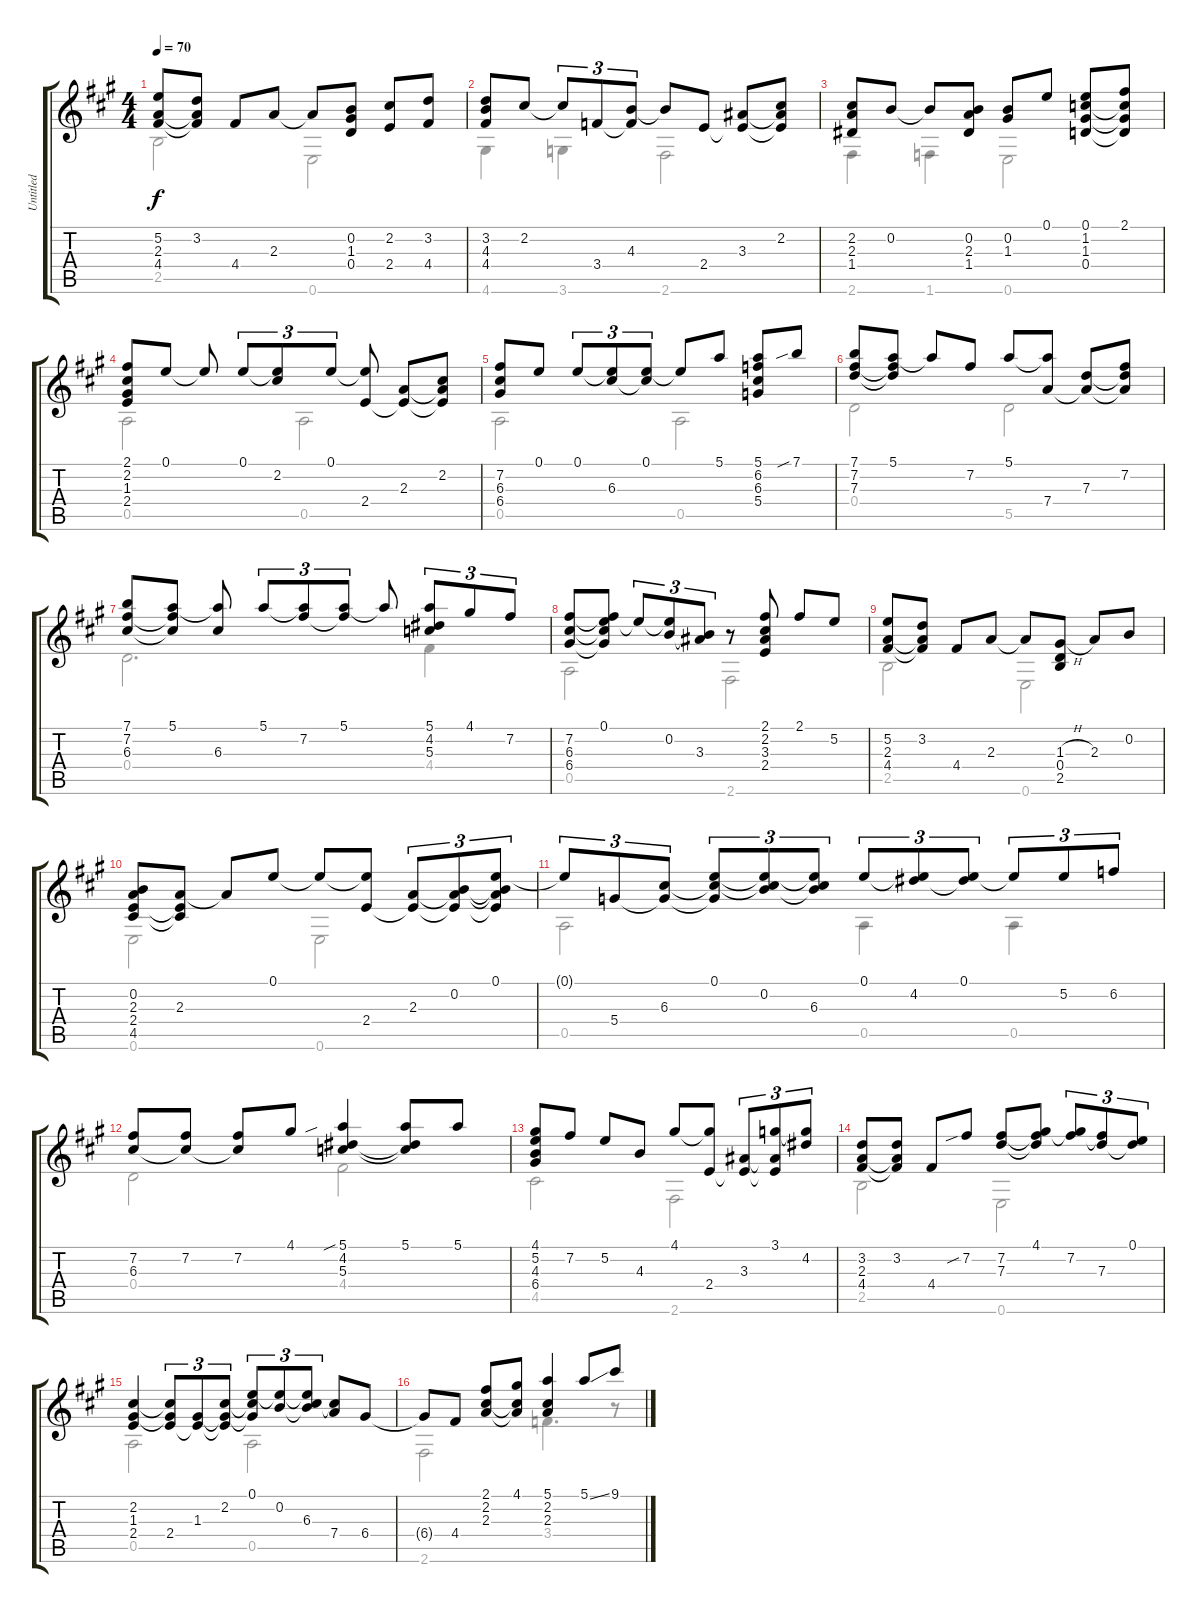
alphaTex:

\track ("Untitled" "Untitled") {instrument acousticguitarsteel}
\staff {score tabs}
\tuning (E4 B3 G3 D3 A2 E2) {hide}
\voice
\ts (4 4)
\tempo 70
\clef g2
\ks a
(5.2 2.3 4.4).8{dy f} (3.2 2.3{t} 4.4{t}).8 4.4.8 2.3.8 2.3{t}.8 (0.2 1.3 0.4).8 (2.2 2.4).8 (3.2 4.4).8 |
(3.2 4.3 4.4).8 2.2.8 2.2{t}.8{tu (3 2)} 3.4.8{tu (3 2)} (4.3 3.4{t}).8{tu (3 2)} 4.3{t}.8 2.4.8 (3.3 2.4{t}).8 (2.2 3.3{t} 2.4{t}).8 |
(2.2 2.3 1.4).8 0.2.8 0.2{t}.8 (0.2 2.3 1.4).8 (0.2 1.3).8 0.1.8 (0.1 1.2 1.3 0.4).8 (2.1 1.2{t} 1.3{t} 0.4{t}).8 |
(2.1 2.2 1.3 2.4).8 0.1.8 0.1{t}.8 0.1.8{tu (3 2)} (0.1{t} 2.2).8{tu (3 2)} 0.1.8{tu (3 2)} (0.1{t} 2.4).8 (2.3 2.4{t}).8 (2.2 2.3{t} 2.4{t}).8 |
(7.2 6.3 6.4).8 0.1.8 0.1.8{tu (3 2)} (0.1{t} 6.3).8{tu (3 2)} (0.1 6.3{t}).8{tu (3 2)} 0.1{t}.8 5.1.8 (5.1 6.2 6.3 5.4).8 7.1{sib}.8 |
(7.1 7.2 7.3).8 (5.1 7.2{t} 7.3{t}).8 5.1{t}.8 7.2.8 5.1.8 (5.1{t} 7.4).8 (7.3 7.4{t}).8 (7.2 7.3{t} 7.4{t}).8 |
(7.1 7.2 6.3).8 (5.1 7.2{t} 6.3{t}).8 (5.1{t} 6.3).8 5.1.8{tu (3 2)} (5.1{t} 7.2).8{tu (3 2)} (5.1 7.2{t}).8{tu (3 2)} 5.1{t}.8 (5.1 4.2 5.3).8{tu (3 2)} 4.1.8{tu (3 2)} 7.2.8{tu (3 2)} |
(7.2 6.3 6.4).8 (0.1 7.2{t} 6.3{t} 6.4{t}).8 0.1{t}.8{tu (3 2)} (0.1{t} 0.2).8{tu (3 2)} (0.2{t} 3.3).8{tu (3 2)} r.8 (2.1 2.2 3.3 2.4).8 2.1.8 5.2.8 |
(5.2 2.3 4.4).8 (3.2 2.3{t} 4.4{t}).8 4.4.8 2.3.8 2.3{t}.8 (1.3{h} 0.4 2.5).8 2.3.8 0.2.8 |
(0.2 2.3 2.4 4.5).8 (2.3 2.4{t} 4.5{t}).8 2.3{t}.8 0.1.8 0.1{t}.8 (0.1{t} 2.4).8 (2.3 2.4{t}).8{tu (3 2)} (0.2 2.3{t} 2.4{t}).8{tu (3 2)} (0.1 0.2{t} 2.3{t} 2.4{t}).8{tu (3 2)} |
0.1{t}.8{tu (3 2)} 5.4.8{tu (3 2)} (6.3 5.4{t}).8{tu (3 2)} (0.1 6.3{t} 5.4{t}).8{tu (3 2)} (0.1{t} 0.2 6.3{t}).8{tu (3 2)} (0.1{t} 0.2{t} 6.3).8{tu (3 2)} 0.1.8{tu (3 2)} (0.1{t} 4.2).8{tu (3 2)} (0.1 4.2{t}).8{tu (3 2)} 0.1{t}.8{tu (3 2)} 5.2.8{tu (3 2)} 6.2.8{tu (3 2)} |
(7.2 6.3).8 (7.2 6.3{t}).8 (7.2 6.3{t}).8 4.1.8 (5.1{sib} 4.2 5.3).4 (5.1 4.2{t} 5.3{t}).8 5.1.8 |
(4.1 5.2 4.3 6.4).8 7.2.8 5.2.8 4.3.8 4.1.8 (4.1{t} 2.4).8 (3.3 2.4{t}).8{tu (3 2)} (3.1 3.3{t} 2.4{t}).8{tu (3 2)} (3.1{t} 4.2).8{tu (3 2)} |
(3.2 2.3 4.4).8 (3.2 2.3{t} 4.4{t}).8 4.4.8 7.2{sib}.8 (7.2 7.3).8 (4.1 7.2{t} 7.3{t}).8 (4.1{t} 7.2).8{tu (3 2)} (7.2{t} 7.3).8{tu (3 2)} (0.1 7.3{t}).8{tu (3 2)} |
(2.2 1.3 2.4).4 (2.2{t} 1.3{t} 2.4).8{tu (3 2)} (1.3 2.4{t}).8{tu (3 2)} (2.2 1.3{t} 2.4{t}).8{tu (3 2)} (0.1 2.2{t} 1.3{t}).8{tu (3 2)} (0.1{t} 0.2).8{tu (3 2)} (0.1{t} 0.2{t} 6.3).8{tu (3 2)} (6.3{t} 7.4).8 6.4.8 |
6.4{t}.8 4.4.8 (2.1 2.2 2.3).8 (4.1 2.2{t} 2.3{t}).8 (5.1 2.2 2.3).4 5.1{ss}.8 9.1.8
\voice
\clef g2
\ottava regular
\simile none
\ks a
2.5.2{dy f} 0.6.2 |
4.6.4 3.6.4 2.6.2 |
2.6.4 1.6.4 0.6.2 |
0.5.2 0.5.2 |
0.5.2 0.5.2 |
0.4.2 5.5.2 |
0.4.2{d} 4.4.4 |
0.5.2 2.6.2 |
2.5.2 0.6.2 |
0.6.2 0.6.2 |
0.5.2 0.5.4 0.5.4 |
0.4.2 4.4.2 |
4.5.2 2.6.2 |
2.5.2 0.6.2 |
0.5.2 0.5.2 |
2.6.2 3.4.4{d} r.8
